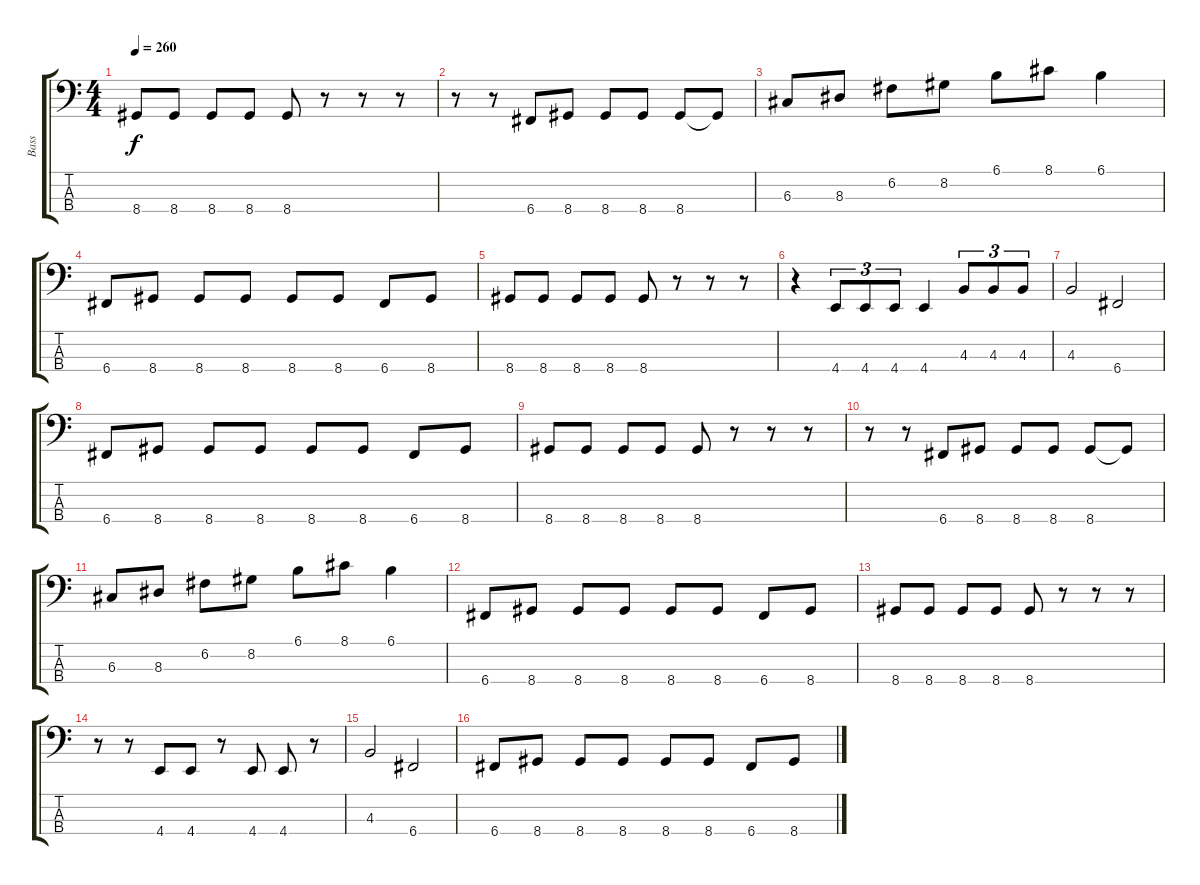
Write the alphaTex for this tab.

\track ("Bass" "Bass") {instrument electricbasspick}
\staff {score tabs}
\tuning (F2 C2 G1 C1) {hide}
\ts (4 4)
\tempo 260
\clef f4
\ks c
8.4.8{dy f} 8.4.8 8.4.8 8.4.8 8.4.8 r.8 r.8 r.8 |
r.8 r.8 6.4.8 8.4.8 8.4.8 8.4.8 8.4.8 8.4{t}.8 |
6.3.8 8.3.8 6.2.8 8.2.8 6.1.8 8.1.8 6.1.4 |
6.4.8 8.4.8 8.4.8 8.4.8 8.4.8 8.4.8 6.4.8 8.4.8 |
8.4.8 8.4.8 8.4.8 8.4.8 8.4.8 r.8 r.8 r.8 |
r.4 4.4.8{tu (3 2)} 4.4.8{tu (3 2)} 4.4.8{tu (3 2)} 4.4.4 4.3.8{tu (3 2)} 4.3.8{tu (3 2)} 4.3.8{tu (3 2)} |
4.3.2 6.4.2 |
6.4.8 8.4.8 8.4.8 8.4.8 8.4.8 8.4.8 6.4.8 8.4.8 |
8.4.8 8.4.8 8.4.8 8.4.8 8.4.8 r.8 r.8 r.8 |
r.8 r.8 6.4.8 8.4.8 8.4.8 8.4.8 8.4.8 8.4{t}.8 |
6.3.8 8.3.8 6.2.8 8.2.8 6.1.8 8.1.8 6.1.4 |
6.4.8 8.4.8 8.4.8 8.4.8 8.4.8 8.4.8 6.4.8 8.4.8 |
8.4.8 8.4.8 8.4.8 8.4.8 8.4.8 r.8 r.8 r.8 |
r.8 r.8 4.4.8 4.4.8 r.8 4.4.8 4.4.8 r.8 |
4.3.2 6.4.2 |
6.4.8 8.4.8 8.4.8 8.4.8 8.4.8 8.4.8 6.4.8 8.4.8
